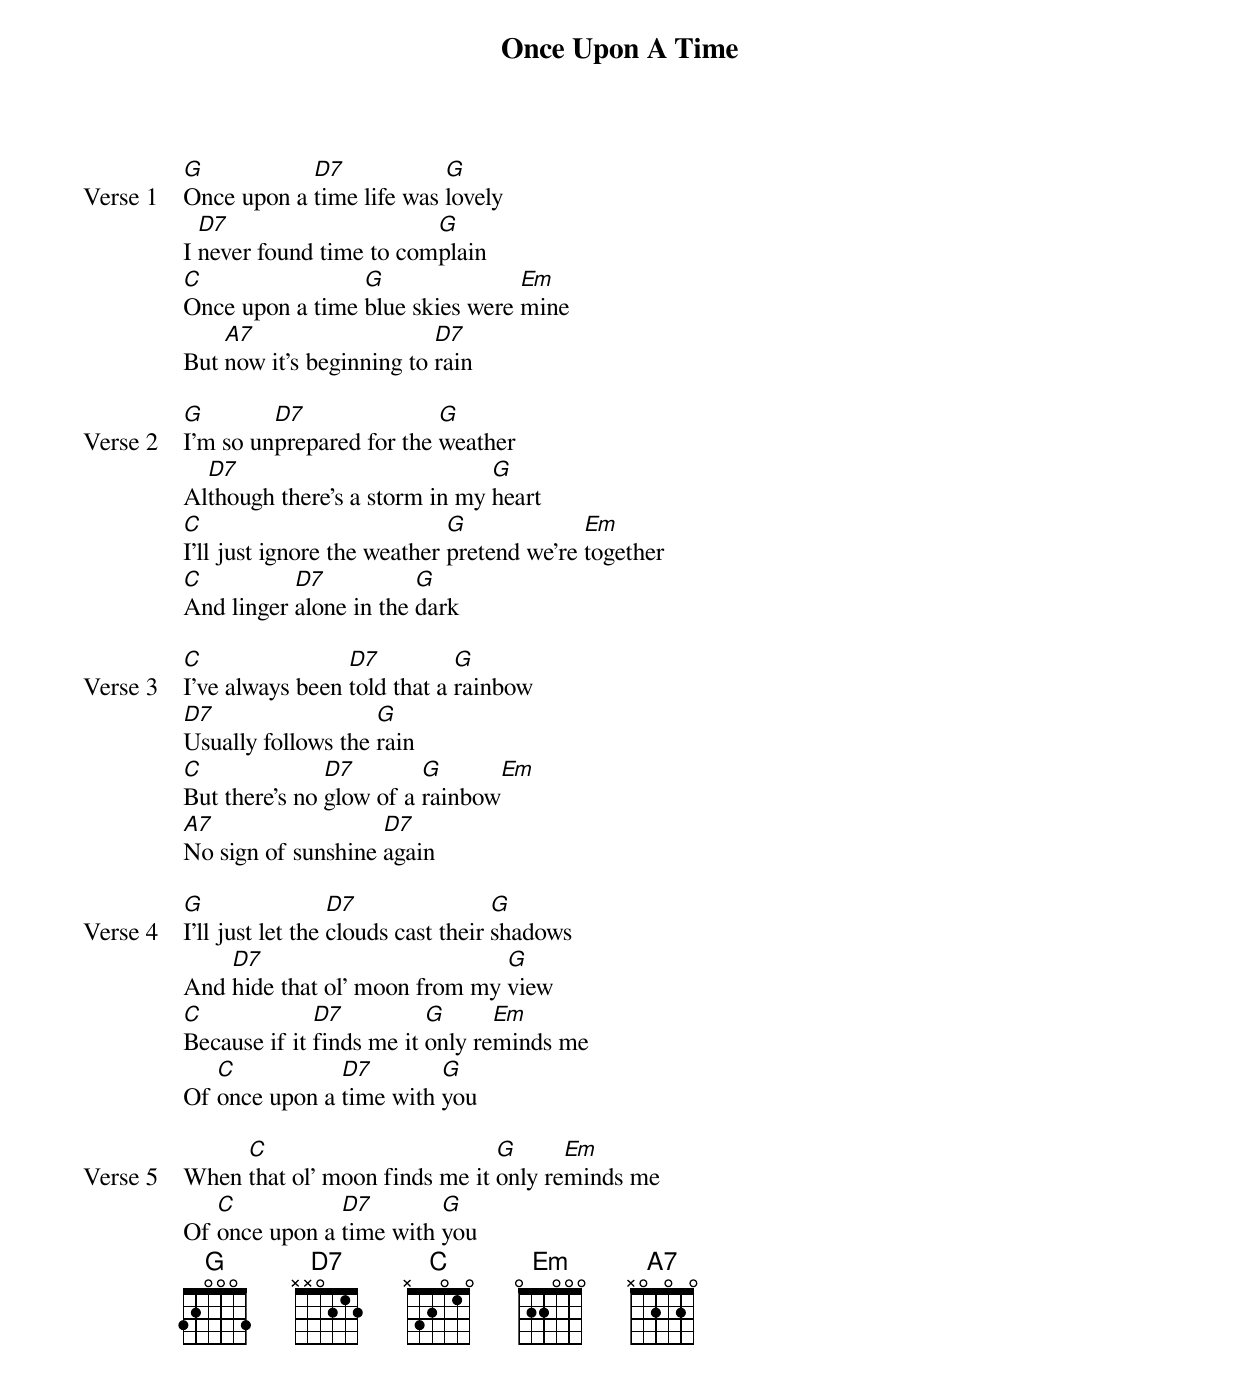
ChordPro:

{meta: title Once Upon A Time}
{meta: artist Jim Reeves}

{start_of_verse: Verse 1}
[G]Once upon a [D7]time life was [G]lovely
I [D7]never found time to com[G]plain
[C]Once upon a time [G]blue skies were [Em]mine
But [A7]now it's beginning to [D7]rain
{end_of_verse}

{start_of_verse: Verse 2}
[G]I'm so un[D7]prepared for the [G]weather
Al[D7]though there's a storm in my [G]heart
[C]I'll just ignore the weather [G]pretend we're [Em]together
[C]And linger [D7]alone in the [G]dark
{end_of_verse}

{start_of_verse: Verse 3}
[C]I've always been [D7]told that a [G]rainbow
[D7]Usually follows the [G]rain
[C]But there's no [D7]glow of a [G]rainbow[Em]
[A7]No sign of sunshine [D7]again
{end_of_verse}

{start_of_verse: Verse 4}
[G]I'll just let the [D7]clouds cast their [G]shadows
And [D7]hide that ol' moon from my [G]view
[C]Because if it [D7]finds me it [G]only re[Em]minds me
Of [C]once upon a [D7]time with [G]you
{end_of_verse}

{start_of_verse: Verse 5}
When [C]that ol' moon finds me it [G]only re[Em]minds me
Of [C]once upon a [D7]time with [G]you
{end_of_verse}
